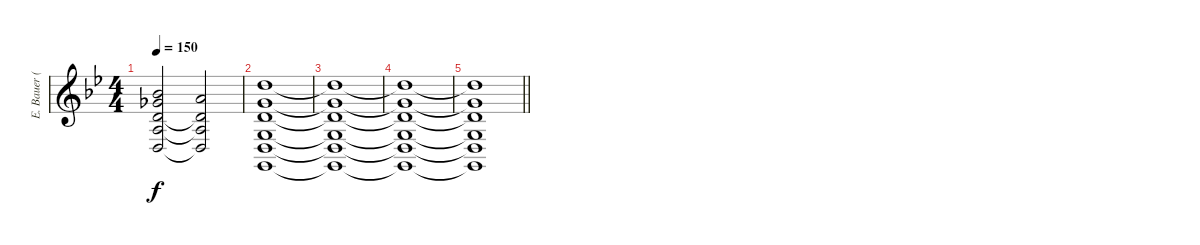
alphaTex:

\track ("E. Bauer (Keyboard)" "E. Bauer (") {instrument stringensemble1}
\staff {score}
\tuning (E4 B3 G3 D3 A2 E2 B1) {hide}
\ts (4 4)
\tempo 150
\clef g2
\ks gminor
(6.1 7.2{t} 7.3{t} 7.4{t} 5.5{t}).2{dy f} (5.1 7.3{t} 7.4{t} 5.5{t}).2 |
(3.1 3.2 19.3 5.4 5.5 3.6).1 |
(3.1{t} 3.2{t} 19.3{t} 5.4{t} 5.5{t} 3.6{t}).1 |
(3.1{t} 3.2{t} 19.3{t} 5.4{t} 5.5{t} 3.6{t}).1 |
\barLineRight lightlight
(3.1{t} 3.2{t} 19.3{t} 5.4{t} 5.5{t} 3.6{t}).1
